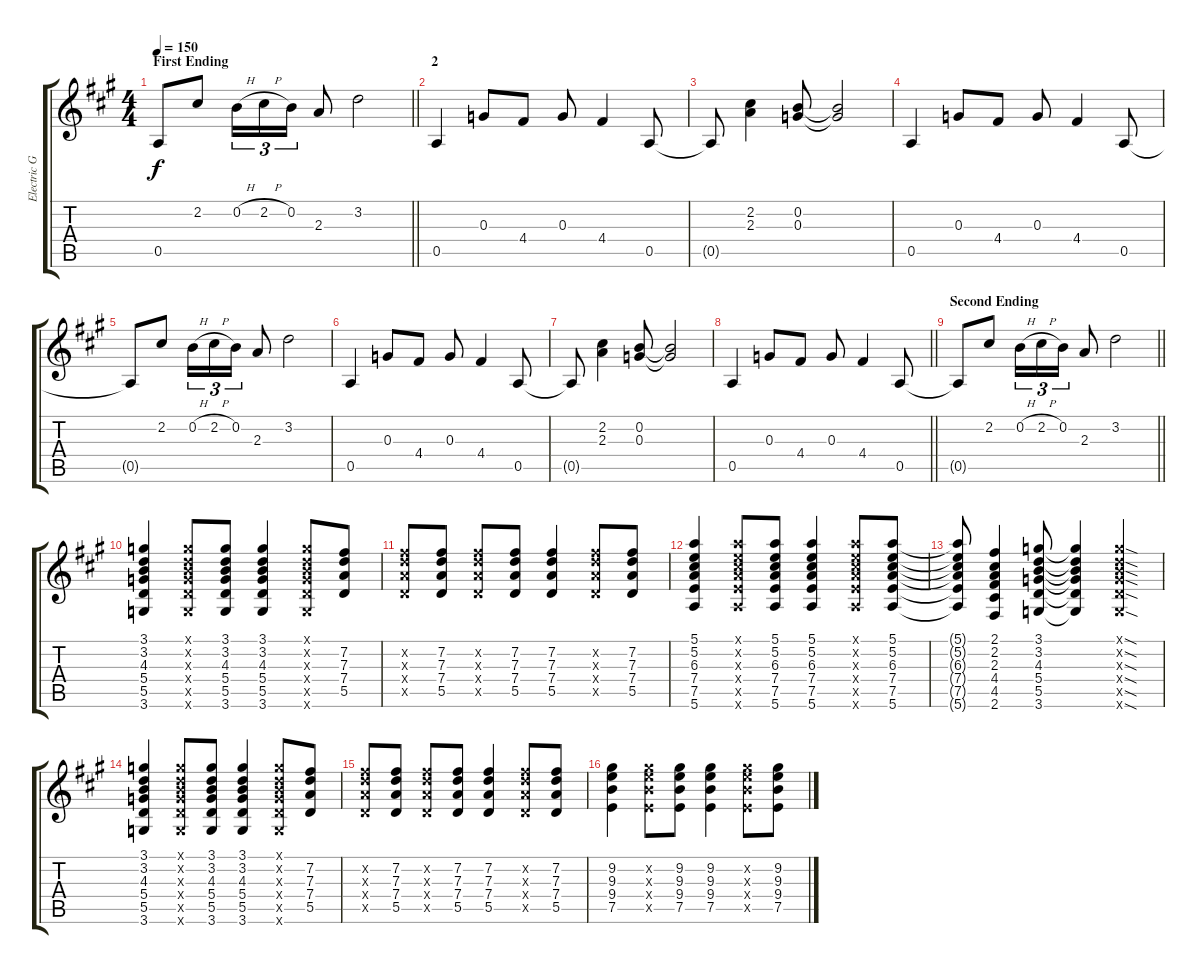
\track ("Electric Guitar" "Electric G") {instrument overdrivenguitar}
\staff {score tabs}
\tuning (E4 B3 G3 D3 A2 E2) {hide}
\ts (4 4)
\section ("" "First Ending")
\tempo 150
\clef g2
\barLineRight lightlight
\ks a
0.5{t}.8{dy f} 2.2.8 0.2{h}.16{tu (3 2)} 2.2{h}.16{tu (3 2)} 0.2.16{tu (3 2)} 2.3.8 3.2.2 |
\section ("" "2")
0.5.4 0.3.8 4.4.8 0.3.8 4.4.4 0.5.8 |
0.5{t}.8 (2.2 2.3).4 (0.2 0.3).8 (0.2{t} 0.3{t}).2 |
0.5.4 0.3.8 4.4.8 0.3.8 4.4.4 0.5.8 |
0.5{t}.8 2.2.8 0.2{h}.16{tu (3 2)} 2.2{h}.16{tu (3 2)} 0.2.16{tu (3 2)} 2.3.8 3.2.2 |
0.5.4 0.3.8 4.4.8 0.3.8 4.4.4 0.5.8 |
0.5{t}.8 (2.2 2.3).4 (0.2 0.3).8 (0.2{t} 0.3{t}).2 |
\barLineRight lightlight
0.5.4 0.3.8 4.4.8 0.3.8 4.4.4 0.5.8 |
\section ("" "Second Ending")
\barLineRight lightlight
0.5{t}.8 2.2.8 0.2{h}.16{tu (3 2)} 2.2{h}.16{tu (3 2)} 0.2.16{tu (3 2)} 2.3.8 3.2.2 |
\section ("" "")
(3.1 3.2 4.3 5.4 5.5 3.6).4 (3.1{x} 3.2{x} 4.3{x} 5.4{x} 5.5{x} 3.6{x}).8 (3.1 3.2 4.3 5.4 5.5 3.6).8 (3.1 3.2 4.3 5.4 5.5 3.6).4 (3.1{x} 3.2{x} 4.3{x} 5.4{x} 5.5{x} 3.6{x}).8 (7.2 7.3 7.4 5.5).8 |
(7.2{x} 7.3{x} 7.4{x} 5.5{x}).8 (7.2 7.3 7.4 5.5).8 (7.2{x} 7.3{x} 7.4{x} 5.5{x}).8 (7.2 7.3 7.4 5.5).8 (7.2 7.3 7.4 5.5).4 (7.2{x} 7.3{x} 7.4{x} 5.5{x}).8 (7.2 7.3 7.4 5.5).8 |
(5.1 5.2 6.3 7.4 7.5 5.6).4 (5.1{x} 5.2{x} 6.3{x} 7.4{x} 7.5{x} 5.6{x}).8 (5.1 5.2 6.3 7.4 7.5 5.6).8 (5.1 5.2 6.3 7.4 7.5 5.6).4 (5.1{x} 5.2{x} 6.3{x} 7.4{x} 7.5{x} 5.6{x}).8 (5.1 5.2 6.3 7.4 7.5 5.6).8 |
(5.1{t} 5.2{t} 6.3{t} 7.4{t} 7.5{t} 5.6{t}).8 (2.1 2.2 2.3 4.4 4.5 2.6).4 (3.1 3.2 4.3 5.4 5.5 3.6).8 (3.1{t} 3.2{t} 4.3{t} 5.4{t} 5.5{t} 3.6{t}).4 (3.1{sod x} 3.2{sod x} 4.3{sod x} 5.4{sod x} 5.5{sod x} 3.6{sod x}).4 |
(3.1 3.2 4.3 5.4 5.5 3.6).4 (3.1{x} 3.2{x} 4.3{x} 5.4{x} 5.5{x} 3.6{x}).8 (3.1 3.2 4.3 5.4 5.5 3.6).8 (3.1 3.2 4.3 5.4 5.5 3.6).4 (3.1{x} 3.2{x} 4.3{x} 5.4{x} 5.5{x} 3.6{x}).8 (7.2 7.3 7.4 5.5).8 |
(7.2{x} 7.3{x} 7.4{x} 5.5{x}).8 (7.2 7.3 7.4 5.5).8 (7.2{x} 7.3{x} 7.4{x} 5.5{x}).8 (7.2 7.3 7.4 5.5).8 (7.2 7.3 7.4 5.5).4 (7.2{x} 7.3{x} 7.4{x} 5.5{x}).8 (7.2 7.3 7.4 5.5).8 |
(9.2 9.3 9.4 7.5).4 (9.2{x} 9.3{x} 9.4{x} 7.5{x}).8 (9.2 9.3 9.4 7.5).8 (9.2 9.3 9.4 7.5).4 (9.2{x} 9.3{x} 9.4{x} 7.5{x}).8 (9.2 9.3 9.4 7.5).8
